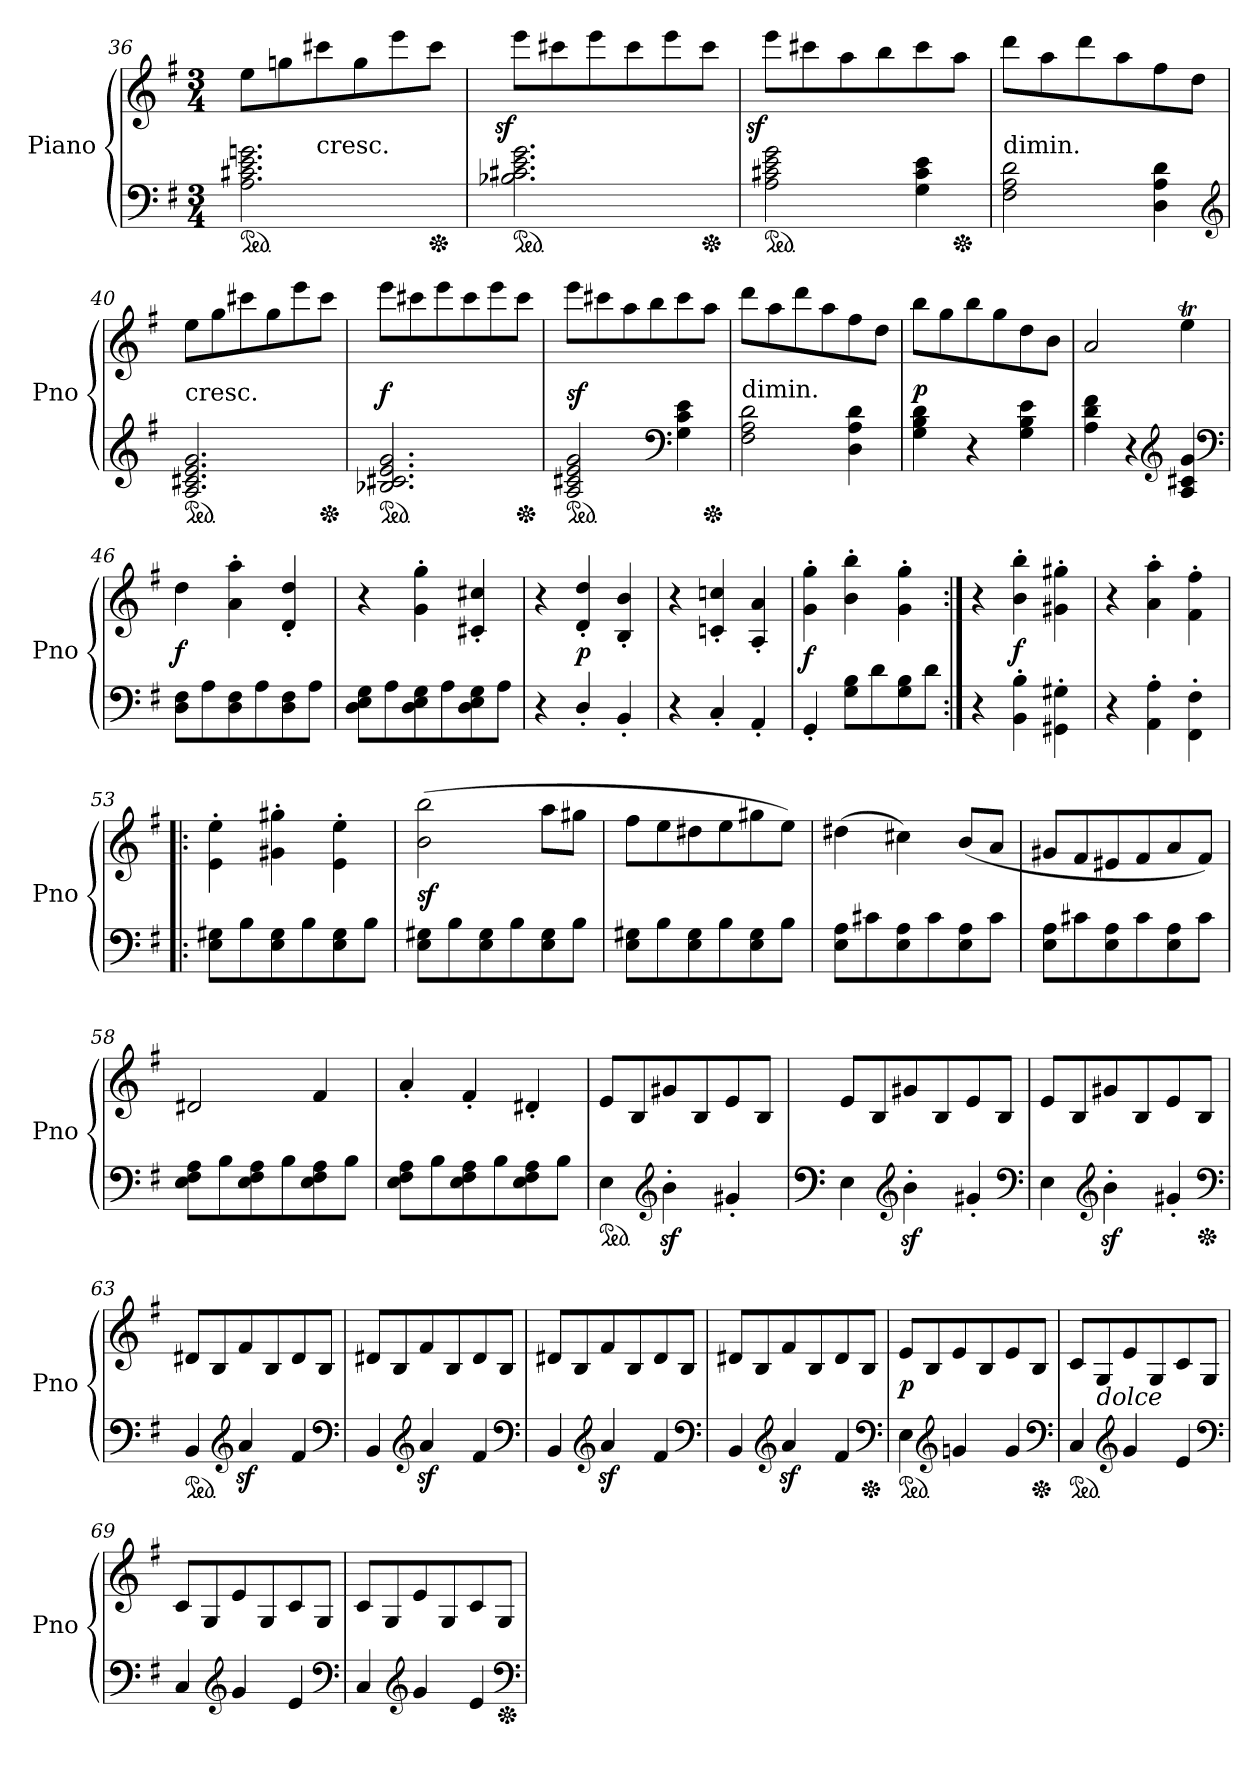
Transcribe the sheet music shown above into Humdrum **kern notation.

**kern	**kern	**dynam
*part1	*part1	*part1
*staff2	*staff1	*staff1/2
*I"Piano	*	*
*I'Pno	*	*
*clefF4	*clefG2	*
*k[f#]	*k[f#]	*
*G:	*G:	*
*M3/4	*M3/4	*
*ped	*	*
=36	=36	=36
2.A 2.c#X 2.e 2.gn	8eeL	.
.	8ggn	.
!	!LO:TX:c:t=cresc.	!
.	8ccc#X	.
.	8gg	.
.	8eee	.
*Xped	*	*
.	8ccc#J	.
=37	=37	=37
!	!	!LO:DY:rj
*ped	*	*
2.B-X 2.c#X 2.e 2.g	8eeeL	sf
.	8ccc#X	.
.	8eee	.
.	8ccc#	.
.	8eee	.
*Xped	*	*
.	8ccc#J	.
=38	=38	=38
!	!	!LO:DY:rj
*ped	*	*
2A 2c#X 2e 2g	8eeeL	sf
.	8ccc#X	.
.	8aa	.
.	8bb	.
4G 4c# 4e	8ccc#	.
*Xped	*	*
.	8aaJ	.
=39	=39	=39
!	!LO:TX:c:t=dimin.	!
2F# 2A 2d	8dddL	.
.	8aa	.
.	8ddd	.
.	8aa	.
4D 4A 4d	8ff#	.
.	8ddJ	.
*clefG2	*	*
=40	=40	=40
!	!LO:TX:c:t=cresc.	!
*ped	*	*
2.A 2.c#X 2.e 2.g	8eeL	.
.	8gg	.
.	8ccc#X	.
.	8gg	.
.	8eee	.
*Xped	*	*
.	8ccc#J	.
=41	=41	=41
*ped	*	*
2.B-X 2.c#X 2.e 2.g	8eeeL	f
.	8ccc#X	.
.	8eee	.
.	8ccc#	.
.	8eee	.
*Xped	*	*
.	8ccc#J	.
=42	=42	=42
*ped	*	*
2A 2c#X 2e 2g	8eeeL	sf
.	8ccc#X	.
.	8aa	.
.	8bb	.
*clefF4	*	*
4G 4c# 4e	8ccc#	.
*Xped	*	*
.	8aaJ	.
=43	=43	=43
!	!LO:TX:c:t=dimin.	!
2F# 2A 2d	8dddL	.
.	8aa	.
.	8ddd	.
.	8aa	.
4D 4A 4d	8ff#	.
.	8ddJ	.
=44	=44	=44
4G 4B 4d	8bbL	p
.	8gg	.
4r	8bb	.
.	8gg	.
4G 4B 4e	8dd	.
.	8bJ	.
=45	=45	=45
4A 4d 4f#	2a	.
4r	.	.
*clefG2	*	*
4A 4c#X 4g	4eeT	.
*clefF4	*	*
=46	=46	=46
8D 8F#L	4dd	f
8A	.	.
8D 8F#	4a' 4aa'	.
8A	.	.
8D 8F#	4d' 4dd'	.
8AJ	.	.
=47	=47	=47
8D 8E 8GL	4r	.
8A	.	.
8D 8E 8G	4g' 4gg'	.
8A	.	.
8D 8E 8G	4c#X' 4cc#X'	.
8AJ	.	.
=48	=48	=48
4r	4r	.
4D'/	4d' 4dd'	p
4BB'	4B' 4b'	.
=49	=49	=49
4r	4r	.
4C'	4cn' 4ccn'	.
4AA'	4A' 4a'	.
=50	=50	=50
4GG'	4g' 4gg'	f
8G 8BL	4b' 4bb'	.
8d	.	.
8G 8B	4g' 4gg'	.
8dJ	.	.
=51:|!	=51:|!	=51:|!
4r	4r	.
4BB' 4B'	4b' 4bb'	f
4GG#X'\ 4G#X'\	4g#X' 4gg#X'	.
=52	=52	=52
4r	4r	.
4AA' 4A'	4a' 4aa'	.
4FF#'\ 4F#'\	4f#' 4ff#'	.
=53!|:	=53!|:	=53!|:
8E 8G#XL	4e'\ 4ee'\	.
8B	.	.
8E 8G#	4g#X' 4gg#X'	.
8B	.	.
8E 8G#	4e'\ 4ee'\	.
8BJ	.	.
=54	=54	=54
8E 8G#XL	(2b 2bb	sf
8B	.	.
8E 8G#	.	.
8B	.	.
8E 8G#	8aaL	.
8BJ	8gg#XJ	.
=55	=55	=55
8E 8G#XL	8ff#L	.
8B	8ee	.
8E 8G#	8dd#X	.
8B	8ee	.
8E 8G#	8gg#X	.
8BJ	8eeJ)	.
=56	=56	=56
8E 8AL	(4dd#X	.
8c#X	.	.
8E 8A	4cc#X)	.
8c#	.	.
8E 8A	(8bL	.
8c#J	8aJ	.
=57	=57	=57
8E 8AL	8g#XL	.
8c#X	8f#	.
8E 8A	8e#X	.
8c#	8f#	.
8E 8A	8a	.
8c#J	8f#J)	.
=58	=58	=58
8E 8F# 8AL	2d#X	.
8B	.	.
8E 8F# 8A	.	.
8B	.	.
8E 8F# 8A	4f#	.
8BJ	.	.
=59	=59	=59
8E 8F# 8AL	4a'	.
8B	.	.
8E 8F# 8A	4f#'	.
8B	.	.
8E 8F# 8A	4d#X'	.
8BJ	.	.
=60	=60	=60
*ped	*	*
4E	8eL	.
.	8B	.
*clefG2	*	*
4bz'	8g#X	.
.	8B	.
4g#X'	8e	.
.	8BJ	.
=61	=61	=61
*clefF4	*	*
4E	8eL	.
.	8B	.
*clefG2	*	*
4bz'	8g#X	.
.	8B	.
4g#X'	8e	.
.	8BJ	.
*clefF4	*	*
=62	=62	=62
4E	8eL	.
.	8B	.
*clefG2	*	*
4bz'	8g#X	.
.	8B	.
4g#X'	8e	.
*Xped	*	*
.	8BJ	.
*clefF4	*	*
=63	=63	=63
*ped	*	*
4BB	8d#XL	.
.	8B	.
*clefG2	*	*
4az	8f#	.
.	8B	.
4f#	8d#	.
.	8BJ	.
*clefF4	*	*
=64	=64	=64
4BB	8d#XL	.
.	8B	.
*clefG2	*	*
4az	8f#	.
.	8B	.
4f#	8d#	.
.	8BJ	.
*clefF4	*	*
=65	=65	=65
4BB	8d#XL	.
.	8B	.
*clefG2	*	*
4az	8f#	.
.	8B	.
4f#	8d#	.
.	8BJ	.
*clefF4	*	*
=66	=66	=66
4BB	8d#XL	.
.	8B	.
*clefG2	*	*
4az	8f#	.
.	8B	.
4f#	8d#	.
*Xped	*	*
.	8BJ	.
*clefF4	*	*
=67	=67	=67
*ped	*	*
4E	8eL	p
.	8B	.
*clefG2	*	*
4gn	8e	.
.	8B	.
4g	8e	.
*Xped	*	*
.	8BJ	.
*clefF4	*	*
=68	=68	=68
*ped	*	*
4C	8cL	.
!	!LO:TX:b:i:t=dolce	!
.	8G	.
*clefG2	*	*
4g	8e	.
.	8G	.
4e	8c	.
.	8GJ	.
*clefF4	*	*
=69	=69	=69
4C	8cL	.
.	8G	.
*clefG2	*	*
4g	8e	.
.	8G	.
4e	8c	.
.	8GJ	.
*clefF4	*	*
=70	=70	=70
4C	8cL	.
.	8G	.
*clefG2	*	*
4g	8e	.
.	8G	.
4e	8c	.
*Xped	*	*
.	8GJ	.
*clefF4	*	*
=	=	=
*-	*-	*-
